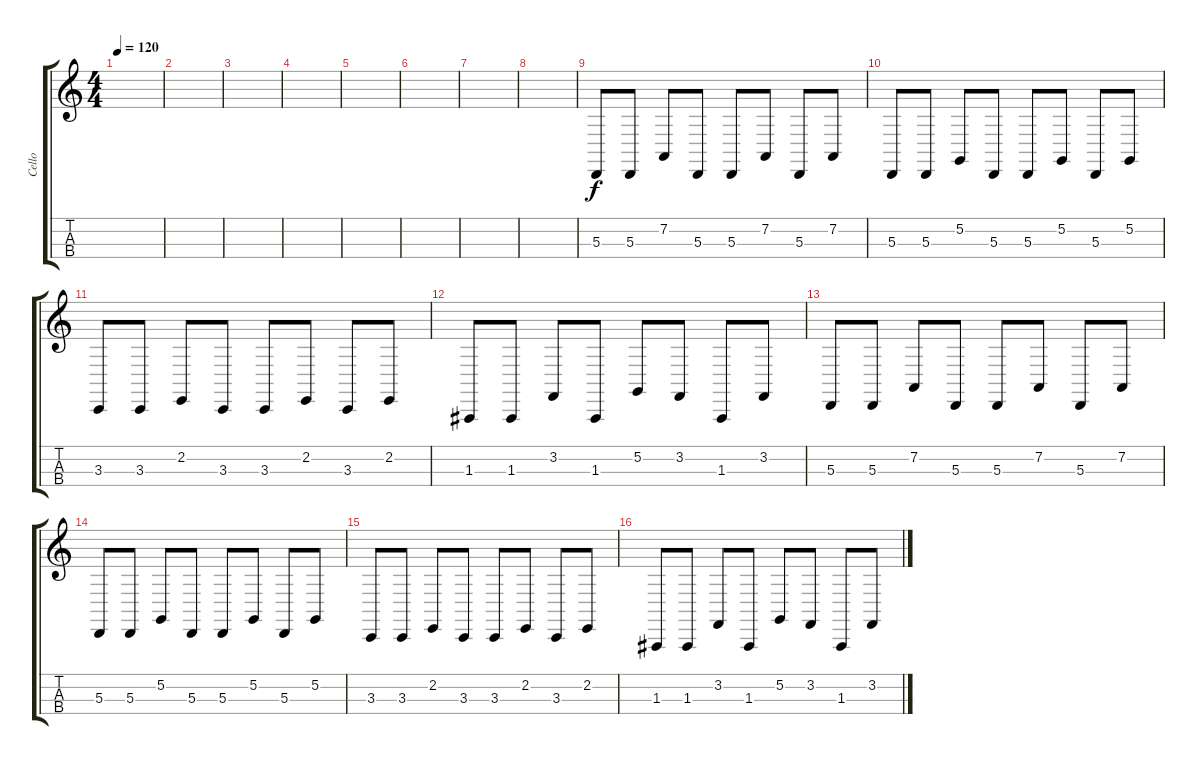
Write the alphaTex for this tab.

\track ("Cello" "Cello") {instrument cello}
\staff {score tabs}
\tuning (G2 D2 A1 E2) {hide}
\ts (4 4)
\tempo 120
\clef g2
\ks c
|
|
|
|
|
|
|
|
5.3.8 5.3.8 7.2.8 5.3.8 5.3.8 7.2.8 5.3.8 7.2.8 |
5.3.8 5.3.8 5.2.8 5.3.8 5.3.8 5.2.8 5.3.8 5.2.8 |
3.3.8 3.3.8 2.2.8 3.3.8 3.3.8 2.2.8 3.3.8 2.2.8 |
1.3.8 1.3.8 3.2.8 1.3.8 5.2.8 3.2.8 1.3.8 3.2.8 |
5.3.8 5.3.8 7.2.8 5.3.8 5.3.8 7.2.8 5.3.8 7.2.8 |
5.3.8 5.3.8 5.2.8 5.3.8 5.3.8 5.2.8 5.3.8 5.2.8 |
3.3.8 3.3.8 2.2.8 3.3.8 3.3.8 2.2.8 3.3.8 2.2.8 |
1.3.8 1.3.8 3.2.8 1.3.8 5.2.8 3.2.8 1.3.8 3.2.8
